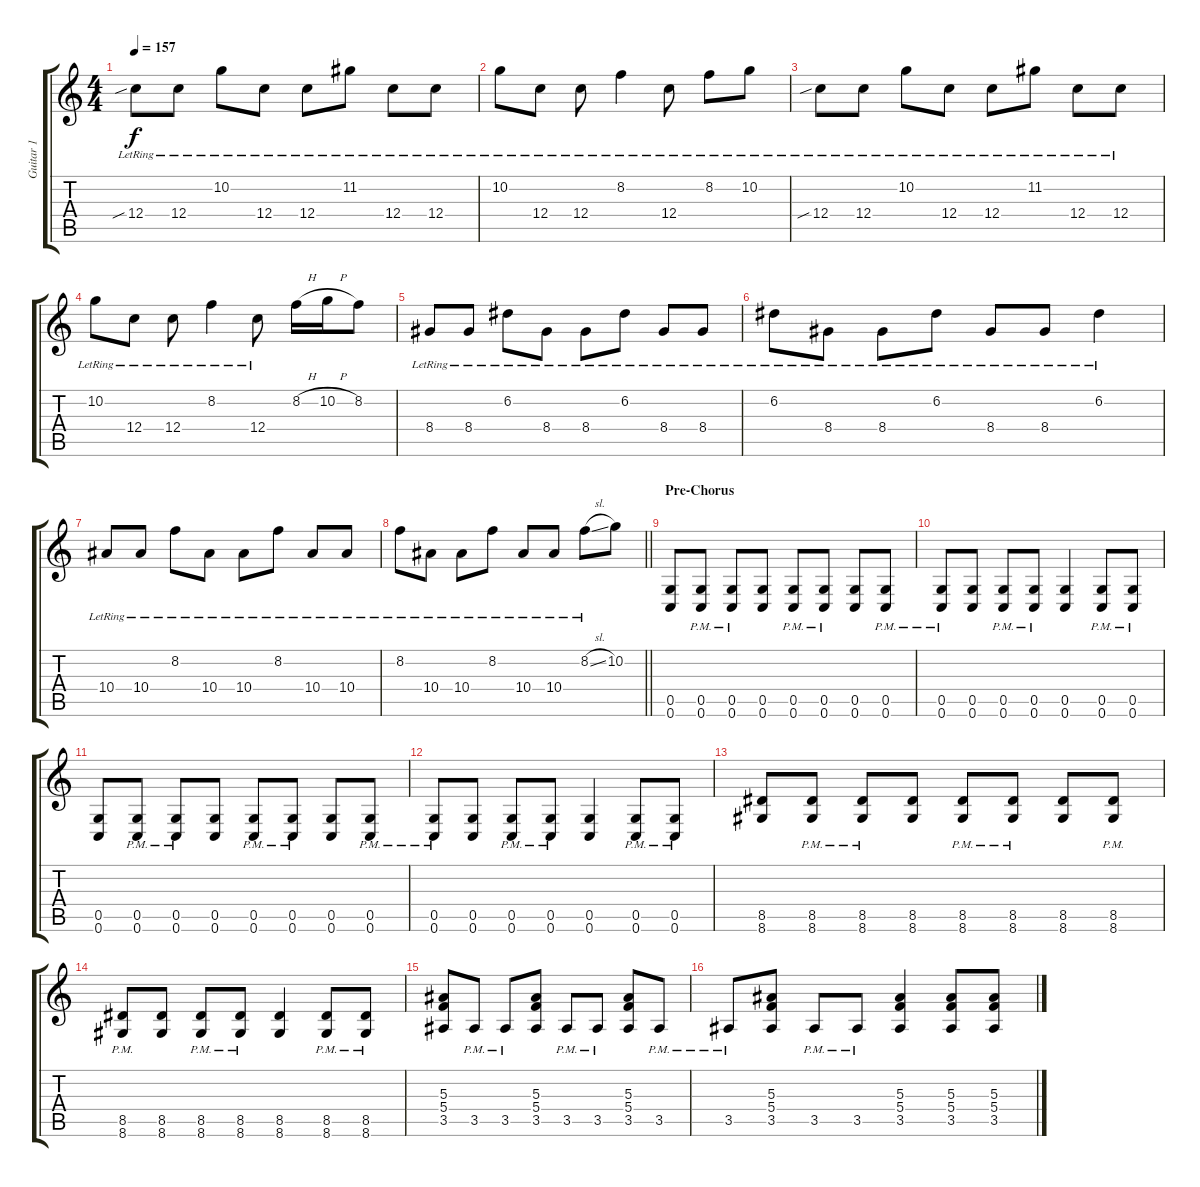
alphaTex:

\track ("Guitar 1" "Guitar 1") {instrument distortionguitar}
\staff {score tabs}
\tuning (D4 A3 F3 C3 G2 C2) {hide}
\ts (4 4)
\tempo 157
\clef g2
\ks c
12.4{sib lr}.8{dy f} 12.4{lr}.8 10.2{lr}.8 12.4{lr}.8 12.4{lr}.8 11.2{lr}.8 12.4{lr}.8 12.4{lr}.8 |
10.2{lr}.8 12.4{lr}.8 12.4{lr}.8 8.2{lr}.4 12.4{lr}.8 8.2{lr}.8 10.2{lr}.8 |
12.4{sib lr}.8 12.4{lr}.8 10.2{lr}.8 12.4{lr}.8 12.4{lr}.8 11.2{lr}.8 12.4{lr}.8 12.4{lr}.8 |
10.2{lr}.8 12.4{lr}.8 12.4{lr}.8 8.2{lr}.4 12.4{lr}.8 8.2{h}.16 10.2{h}.16 8.2.8 |
8.4{lr}.8 8.4{lr}.8 6.2{lr}.8 8.4{lr}.8 8.4{lr}.8 6.2{lr}.8 8.4{lr}.8 8.4{lr}.8 |
6.2{lr}.8 8.4{lr}.8 8.4{lr}.8 6.2{lr}.8 8.4{lr}.8 8.4{lr}.8 6.2{lr}.4 |
10.4{lr}.8 10.4{lr}.8 8.2{lr}.8 10.4{lr}.8 10.4{lr}.8 8.2{lr}.8 10.4{lr}.8 10.4{lr}.8 |
\barLineRight lightlight
8.2{lr}.8 10.4{lr}.8 10.4{lr}.8 8.2{lr}.8 10.4{lr}.8 10.4{lr}.8 8.2{sl lr}.8 10.2.8 |
\section ("" "Pre-Chorus")
(0.5 0.6).8 (0.5{pm} 0.6{pm}).8 (0.5{pm} 0.6{pm}).8 (0.5 0.6).8 (0.5{pm} 0.6{pm}).8 (0.5{pm} 0.6{pm}).8 (0.5 0.6).8 (0.5{pm} 0.6{pm}).8 |
(0.5{pm} 0.6{pm}).8 (0.5 0.6).8 (0.5{pm} 0.6{pm}).8 (0.5{pm} 0.6{pm}).8 (0.5 0.6).4 (0.5{pm} 0.6{pm}).8 (0.5{pm} 0.6{pm}).8 |
(0.5 0.6).8 (0.5{pm} 0.6{pm}).8 (0.5{pm} 0.6{pm}).8 (0.5 0.6).8 (0.5{pm} 0.6{pm}).8 (0.5{pm} 0.6{pm}).8 (0.5 0.6).8 (0.5{pm} 0.6{pm}).8 |
(0.5{pm} 0.6{pm}).8 (0.5 0.6).8 (0.5{pm} 0.6{pm}).8 (0.5{pm} 0.6{pm}).8 (0.5 0.6).4 (0.5{pm} 0.6{pm}).8 (0.5{pm} 0.6{pm}).8 |
(8.5 8.6).8 (8.5{pm} 8.6{pm}).8 (8.5{pm} 8.6{pm}).8 (8.5 8.6).8 (8.5{pm} 8.6{pm}).8 (8.5{pm} 8.6{pm}).8 (8.5 8.6).8 (8.5{pm} 8.6{pm}).8 |
(8.5{pm} 8.6{pm}).8 (8.5 8.6).8 (8.5{pm} 8.6{pm}).8 (8.5{pm} 8.6{pm}).8 (8.5 8.6).4 (8.5{pm} 8.6{pm}).8 (8.5{pm} 8.6{pm}).8 |
(5.3 5.4 3.5).8 3.5{pm}.8 3.5{pm}.8 (5.3 5.4 3.5).8 3.5{pm}.8 3.5{pm}.8 (5.3 5.4 3.5).8 3.5{pm}.8 |
3.5{pm}.8 (5.3 5.4 3.5).8 3.5{pm}.8 3.5{pm}.8 (5.3 5.4 3.5).4 (5.3 5.4 3.5).8 (5.3 5.4 3.5).8
